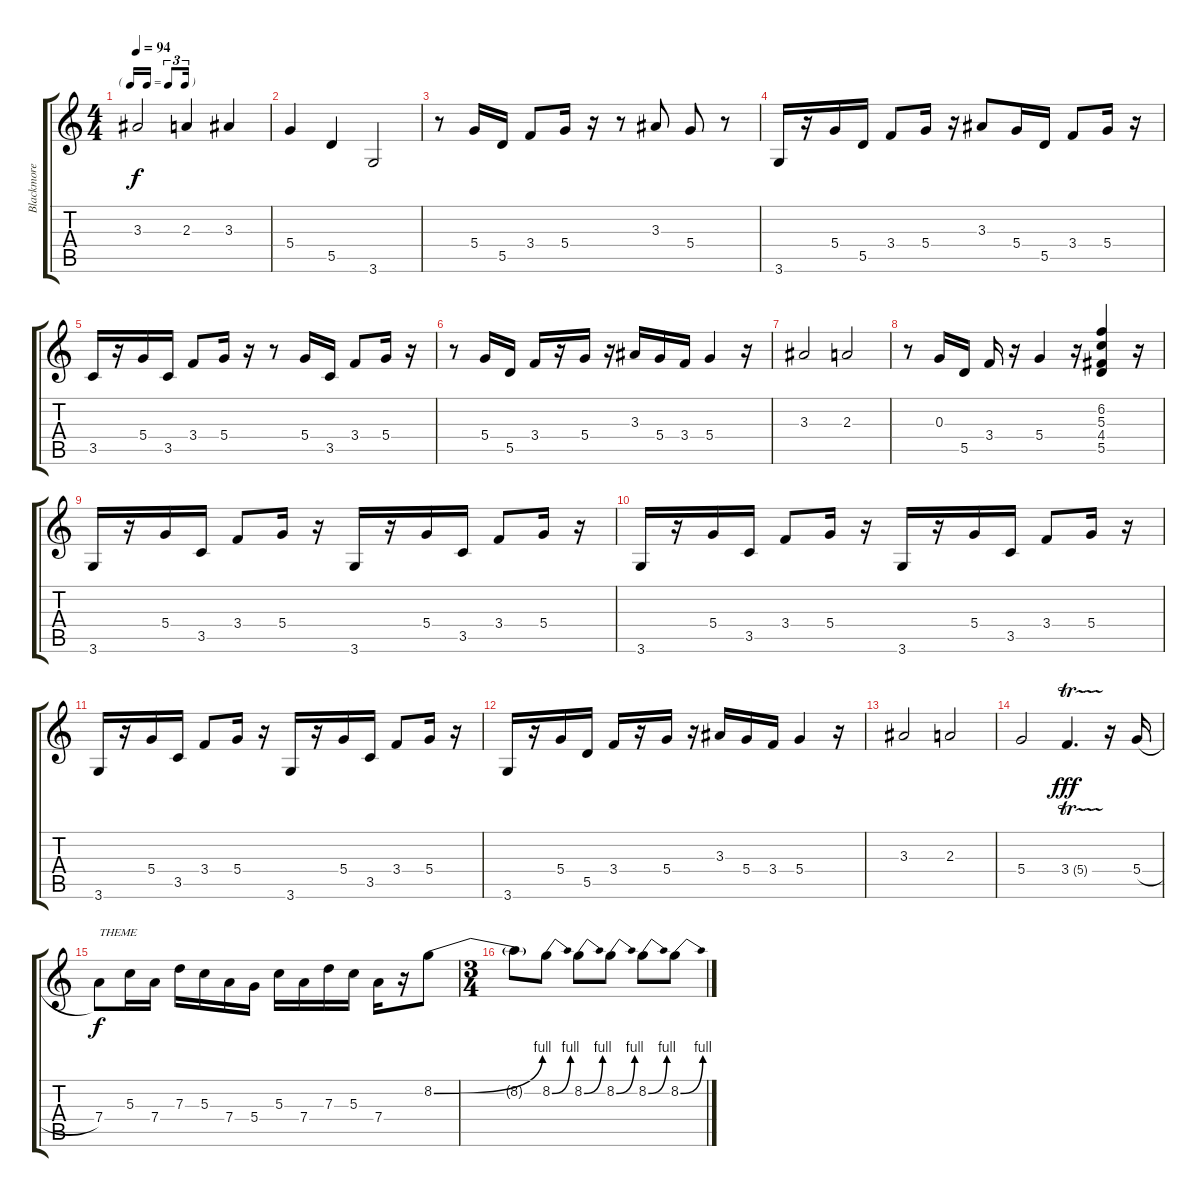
\track ("Blackmore Solo" "Blackmore ") {instrument overdrivenguitar}
\staff {score tabs}
\tuning (E4 B3 G3 D3 A2 E2) {hide}
\ts (4 4)
\tf triplet16th
\tempo 94
\clef g2
\ks c
3.3.2{dy f} 2.3.4 3.3.4 |
5.4.4 5.5.4 3.6.2 |
r.8 5.4.16 5.5.16 3.4.8 5.4.16 r.16 r.8 3.3.8 5.4.8 r.8 |
3.6.16 r.16 5.4.16 5.5.16 3.4.8 5.4.16 r.16 3.3.8 5.4.16 5.5.16 3.4.8 5.4.16 r.16 |
3.5.16 r.16 5.4.16 3.5.16 3.4.8 5.4.16 r.16 r.8 5.4.16 3.5.16 3.4.8 5.4.16 r.16 |
r.8 5.4.16 5.5.16 3.4.16 r.16 5.4.16 r.16 3.3.16 5.4.16 3.4.16 5.4.4 r.16 |
3.3.2 2.3.2 |
r.8 0.3.16 5.5.16 3.4.16 r.16 5.4.4 r.16 (6.2 5.3 4.4 5.5).4 r.16 |
3.6.16 r.16 5.4.16 3.5.16 3.4.8 5.4.16 r.16 3.6.16 r.16 5.4.16 3.5.16 3.4.8 5.4.16 r.16 |
3.6.16 r.16 5.4.16 3.5.16 3.4.8 5.4.16 r.16 3.6.16 r.16 5.4.16 3.5.16 3.4.8 5.4.16 r.16 |
3.6.16 r.16 5.4.16 3.5.16 3.4.8 5.4.16 r.16 3.6.16 r.16 5.4.16 3.5.16 3.4.8 5.4.16 r.16 |
3.6.16 r.16 5.4.16 5.5.16 3.4.16 r.16 5.4.16 r.16 3.3.16 5.4.16 3.4.16 5.4.4 r.16 |
3.3.2 2.3.2 |
5.4.2 3.4{tr (5 32)}.4{d dy fff} r.16 5.4{h}.16 |
7.4.8{txt "THEME" dy f} 5.3.16 7.4.16 7.3.16 5.3.16 7.4.16 5.4.16 5.3.16 7.4.16 7.3.16 5.3.16 7.4.16 r.16 8.2{be (bend 0 0 60 4)}.8 |
\ts (3 4)
8.2{t}.8 8.2{be (bend 0 0 60 4)}.8 8.2{be (bend 0 0 60 4)}.8 8.2{be (bend 0 0 60 4)}.8 8.2{be (bend 0 0 60 4)}.8 8.2{be (bend 0 0 60 4)}.8
